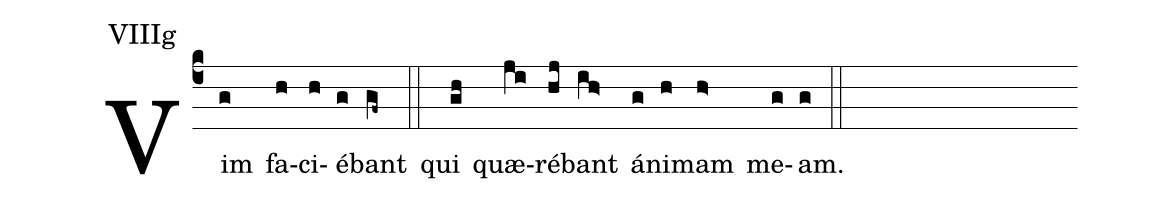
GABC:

annotation: VIIIg;
%%
(c4)Vim(g) fa(h)ci(h)é(g)bant(gf~) (::) qui(gh) quæ(ji)ré(hj)bant(ih>) á(g)ni(h)mam(h>) me(g)am.(g) (::)
